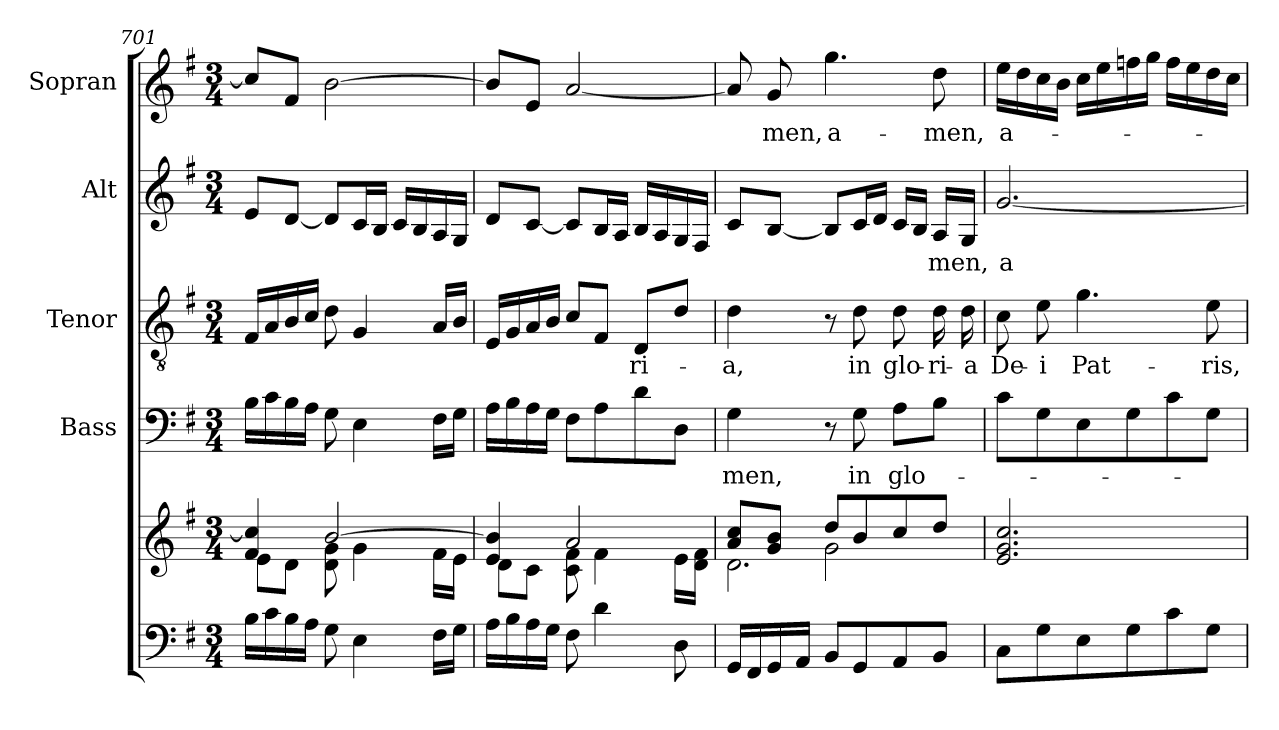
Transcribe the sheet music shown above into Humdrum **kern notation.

**kern	**kern	**kern	**text	**kern	**text	**kern	**text	**kern	**text
*part5	*part5	*part4	*part4	*part3	*part3	*part2	*part2	*part1	*part1
*staff6	*staff5	*staff4	*staff4	*staff3	*staff3	*staff2	*staff2	*staff1	*staff1
*	*	*I"Bass	*	*I"Tenor	*	*I"Alt	*	*I"Sopran	*
*	*	*I'B.	*	*I'T.	*	*I'A.	*	*I'S.	*
*clefF4	*clefG2	*clefF4	*	*clefGv2	*	*clefG2	*	*clefG2	*
*k[f#]	*k[f#]	*k[f#]	*	*k[f#]	*	*k[f#]	*	*k[f#]	*
*G:	*G:	*G:	*	*G:	*	*G:	*	*G:	*
*M3/4	*M3/4	*M3/4	*	*M3/4	*	*M3/4	*	*M3/4	*
=701	=701	=701	=701	=701	=701	=701	=701	=701	=701
*	*^	*	*	*	*	*	*	*	*
16B\LL	4f#/ 4cc/]	8e\L	16B\LL	.	16F#/LL	.	8e/L	.	8cc/L]	.
16c\	.	.	16c\	.	16A/	.	.	.	.	.
16B\	.	8d\J	16B\	.	16B/	.	[8d/J	.	8f#/J	.
16A\JJ	.	.	16A\JJ	.	16c/JJ	.	.	.	.	.
8G\	[>2b/	8d\ 8g\	8G\	.	8d\	.	8d/L]	.	[2b\	.
4E\	.	4g\	4E\	.	4G/	.	16c/L	.	.	.
.	.	.	.	.	.	.	16B/JJ	.	.	.
.	.	.	.	.	.	.	16c/LL	.	.	.
.	.	.	.	.	.	.	16B/	.	.	.
16F#\LL	.	16f#\LL	16F#\LL	.	16A/LL	.	16A/	.	.	.
16G\JJ	.	16e\JJ	16G\JJ	.	16B/JJ	.	16G/JJ	.	.	.
=702	=702	=702	=702	=702	=702	=702	=702	=702	=702	=702
16A\LL	4e/ 4b/]	8d\L	16A\LL	.	16E/LL	.	8d/L	.	8b/L]	.
16B\	.	.	16B\	.	16G/	.	.	.	.	.
16A\	.	8c\J	16A\	.	16A/	.	[8c/J	.	8e/J	.
16G\JJ	.	.	16G\JJ	.	16B/JJ	.	.	.	.	.
8F#\	2a/	8c\ 8f#\	8F#\L	.	8c/L	.	8c/L]	.	[2a/	.
4d\	.	4f#\	8A\	.	8F#/J	.	16B/L	.	.	.
.	.	.	.	.	.	.	16A/JJ	.	.	.
!	!	!	!	!	!	!LO:LY:b	!	!	!	!
.	.	.	8d\	.	8D/L	-ri-	16B/LL	.	.	.
.	.	.	.	.	.	.	16A/	.	.	.
8D\	.	16e\LL	8D\J	.	8d/J	.	16G/	.	.	.
.	.	16d\ 16f#\JJ	.	.	.	.	16F#/JJ	.	.	.
=703	=703	=703	=703	=703	=703	=703	=703	=703	=703	=703
*	*	*^	*	*	*	*	*	*	*	*
!	!	!	!	!	!LO:LY:b	!	!LO:LY:b	!	!	!	!
16GG/LL	8a/ 8cc/L	2.d\	4ryy	4G\	-men,	4d\	-a,	8c/L	.	8a/]	.
16FF#/	.	.	.	.	.	.	.	.	.	.	.
!	!	!	!	!	!	!	!	!	!	!	!LO:LY:b
16GG/	8g/ 8b/J	.	.	.	.	.	.	[8B/J	.	8g/	-men,
16AA/JJ	.	.	.	.	.	.	.	.	.	.	.
!	!	!	!	!	!	!	!	!	!	!	!LO:LY:b
8BB/L	8dd/L	.	2g\	8r	.	8r	.	8B/L]	.	4.gg\	a-
!	!	!	!	!	!LO:LY:b	!	!LO:LY:b	!	!	!	!
8GG/	8b/	.	.	8G\	in	8d\	in	16c/L	.	.	.
.	.	.	.	.	.	.	.	16d/JJ	.	.	.
!	!	!	!	!	!LO:LY:b	!	!LO:LY:b	!	!	!	!
8AA/	8cc/	.	.	8A\L	glo-	8d\	glo-	16c/LL	.	.	.
.	.	.	.	.	.	.	.	16B/JJ	.	.	.
!	!	!	!	!	!	!	!LO:LY:b	!	!LO:LY:b	!	!LO:LY:b
8BB/J	8dd/J	.	.	8B\J	.	16d\	-ri-	16A/LL	-men,	8dd\	-men,
!	!	!	!	!	!	!	!LO:LY:b	!	!	!	!
.	.	.	.	.	.	16d\	-a	16G/JJ	.	.	.
*	*v	*v	*v	*	*	*	*	*	*	*	*
!!LO:PB:g=z
=704	=704	=704	=704	=704	=704	=704	=704	=704	=704
!	!	!	!	!	!LO:LY:b	!	!LO:LY:b	!	!LO:LY:b
8C\L	2.e/ 2.g/ 2.cc/	8c\L	.	8c\	De-	[2.g/	a-	16ee\LL	a-
.	.	.	.	.	.	.	.	16dd\	.
!	!	!	!	!	!LO:LY:b	!	!	!	!
8G\	.	8G\	.	8e\	-i	.	.	16cc\	.
.	.	.	.	.	.	.	.	16b\JJ	.
!	!	!	!	!	!LO:LY:b	!	!	!	!
8E\	.	8E\	.	4.g\	Pat-	.	.	16cc\LL	.
.	.	.	.	.	.	.	.	16ee\	.
8G\	.	8G\	.	.	.	.	.	16ffn\	.
.	.	.	.	.	.	.	.	16gg\JJ	.
8c\	.	8c\	.	.	.	.	.	16ff\LL	.
.	.	.	.	.	.	.	.	16ee\	.
!	!	!	!	!	!LO:LY:b	!	!	!	!
8G\J	.	8G\J	.	8e\	-ris,	.	.	16dd\	.
.	.	.	.	.	.	.	.	16cc\JJ	.
=	=	=	=	=	=	=	=	=	=
*-	*-	*-	*-	*-	*-	*-	*-	*-	*-
